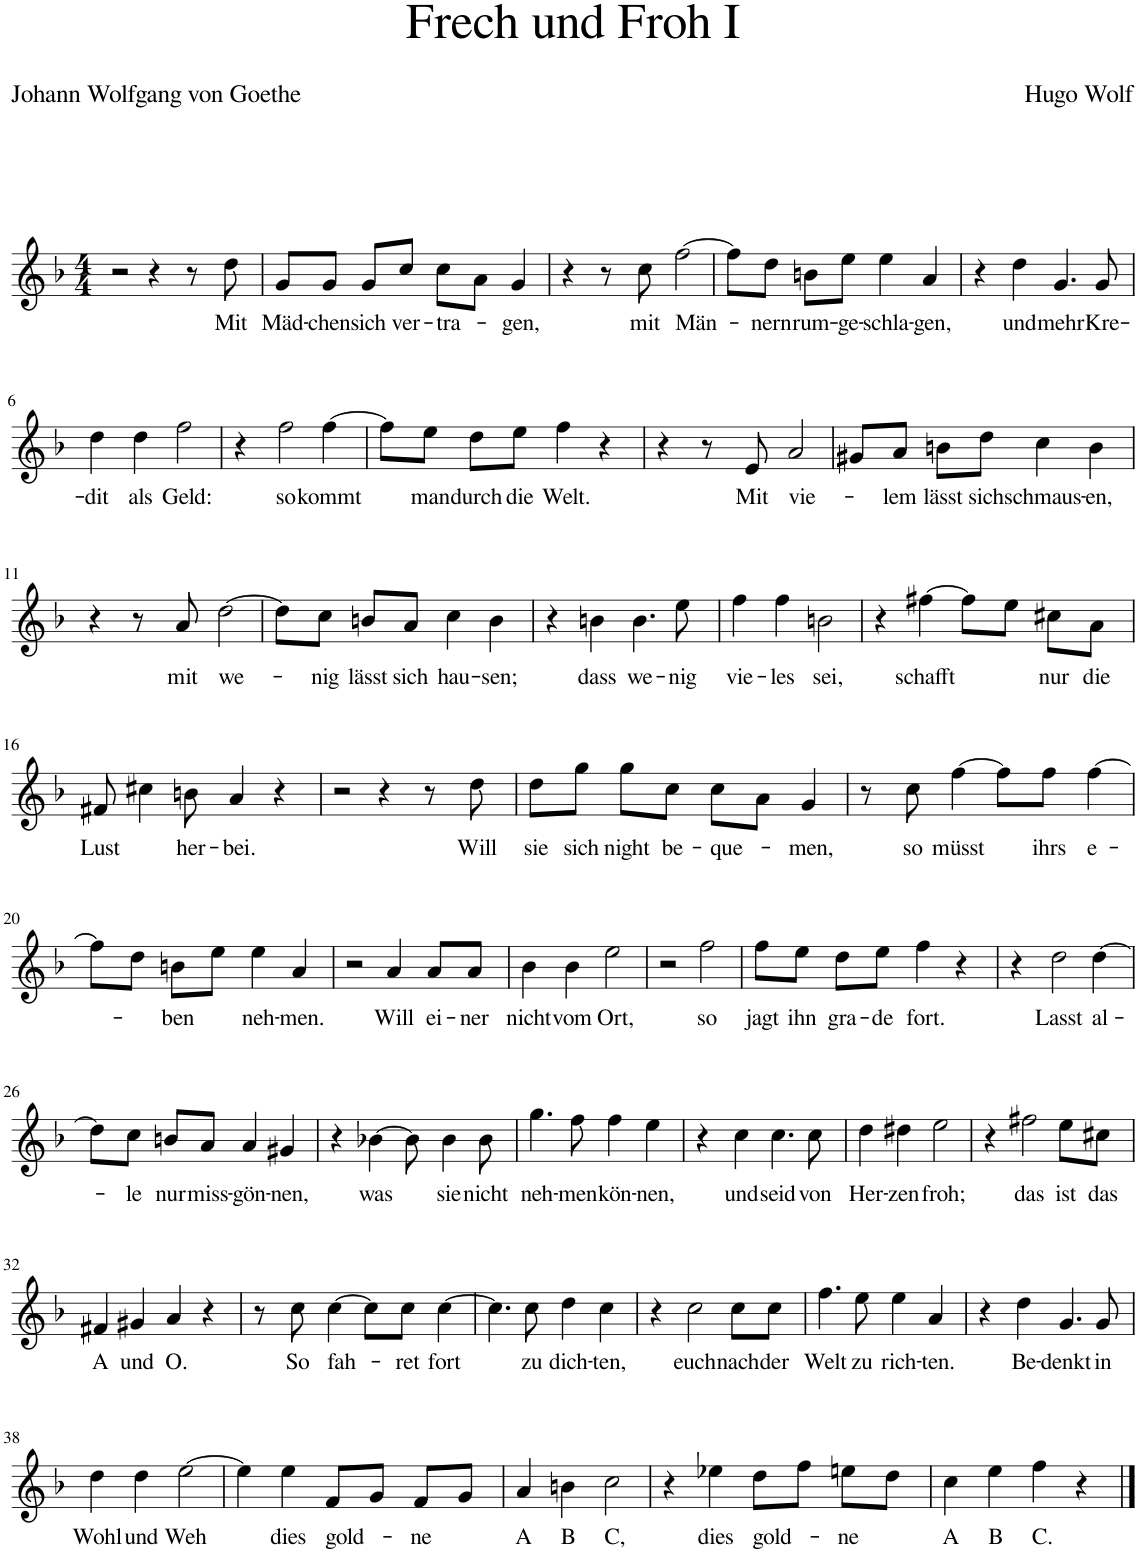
**kern	**text
*part1	*part1
*staff1	*staff1
*I"Piano	*
*I'Pno	*
*clefG2	*
*k[b-]	*
*M4/4	*
=1	=1
2r	.
4r	.
8r	.
!	!LO:LY:b
8dd\	Mit
=2	=2
!	!LO:LY:b
8g/L	Mäd-
!	!LO:LY:b
8g/J	-chen
!	!LO:LY:b
8g/L	sich
!	!LO:LY:b
8cc/J	ver-
!	!LO:LY:b
8cc\L	-tra-
8a\J	.
!	!LO:LY:b
4g/	-gen,
=3	=3
4r	.
8r	.
!	!LO:LY:b
8cc\	mit
!	!LO:LY:b
[2ff\	Män-
=4	=4
8ff\L]	.
!	!LO:LY:b
8dd\J	-nern
!	!LO:LY:b
8bn\L	rum-
!	!LO:LY:b
8ee\J	-ge-
!	!LO:LY:b
4ee\	-schla-
!	!LO:LY:b
4a/	-gen,
=5	=5
4r	.
!	!LO:LY:b
4dd\	und
!	!LO:LY:b
4.g/	mehr
!	!LO:LY:b
8g/	Kre-
!!LO:LB:g=z
=6	=6
!	!LO:LY:b
4dd\	-dit
!	!LO:LY:b
4dd\	als
!	!LO:LY:b
2ff\	Geld:
=7	=7
4r	.
!	!LO:LY:b
2ff\	so
!	!LO:LY:b
[4ff\	kommt
=8	=8
8ff\L]	.
!	!LO:LY:b
8ee\J	man
!	!LO:LY:b
8dd\L	durch
!	!LO:LY:b
8ee\J	die
!	!LO:LY:b
4ff\	Welt.
4r	.
=9	=9
4r	.
8r	.
!	!LO:LY:b
8e/	Mit
!	!LO:LY:b
2a/	vie-
=10	=10
8g#X/L	.
!	!LO:LY:b
8a/J	-lem
!	!LO:LY:b
8bn\L	lässt
!	!LO:LY:b
8dd\J	sich
!	!LO:LY:b
4cc\	schmaus-
!	!LO:LY:b
4b\	-en,
!!LO:LB:g=z
=11	=11
4r	.
8r	.
!	!LO:LY:b
8a/	mit
!	!LO:LY:b
[2dd\	we-
=12	=12
8dd\L]	.
!	!LO:LY:b
8cc\J	-nig
!	!LO:LY:b
8bn/L	lässt
!	!LO:LY:b
8a/J	sich
!	!LO:LY:b
4cc\	hau-
!	!LO:LY:b
4b\	-sen;
=13	=13
4r	.
!	!LO:LY:b
4bn\	dass
!	!LO:LY:b
4.b\	we-
!	!LO:LY:b
8ee\	-nig
=14	=14
!	!LO:LY:b
4ff\	vie-
!	!LO:LY:b
4ff\	-les
!	!LO:LY:b
2bn\	sei,
=15	=15
4r	.
!	!LO:LY:b
[4ff#X\	schafft
8ff#\L]	.
8ee\J	.
!	!LO:LY:b
8cc#X\L	nur
!	!LO:LY:b
8a\J	die
!!LO:LB:g=z
=16	=16
!	!LO:LY:b
8f#X/	Lust
4cc#X\	.
!	!LO:LY:b
8bn\	her-
!	!LO:LY:b
4a/	-bei.
4r	.
=17	=17
2r	.
4r	.
8r	.
!	!LO:LY:b
8dd\	Will
=18	=18
!	!LO:LY:b
8dd\L	sie
!	!LO:LY:b
8gg\J	sich
!	!LO:LY:b
8gg\L	night
!	!LO:LY:b
8cc\J	be-
!	!LO:LY:b
8cc\L	-que-
8a\J	.
!	!LO:LY:b
4g/	-men,
=19	=19
8r	.
!	!LO:LY:b
8cc\	so
!	!LO:LY:b
[4ff\	müsst
8ff\L]	.
!	!LO:LY:b
8ff\J	ihrs
!	!LO:LY:b
[4ff\	e-
!!LO:LB:g=z
=20	=20
8ff\L]	.
8dd\J	.
!	!LO:LY:b
8bn\L	-ben
8ee\J	.
!	!LO:LY:b
4ee\	neh-
!	!LO:LY:b
4a/	-men.
=21	=21
2r	.
!	!LO:LY:b
4a/	Will
!	!LO:LY:b
8a/L	ei-
!	!LO:LY:b
8a/J	-ner
=22	=22
!	!LO:LY:b
4b-\	nicht
!	!LO:LY:b
4b-\	vom
!	!LO:LY:b
2ee\	Ort,
=23	=23
2r	.
!	!LO:LY:b
2ff\	so
=24	=24
!	!LO:LY:b
8ff\L	jagt
!	!LO:LY:b
8ee\J	ihn
!	!LO:LY:b
8dd\L	gra-
!	!LO:LY:b
8ee\J	-de
!	!LO:LY:b
4ff\	fort.
4r	.
=25	=25
4r	.
!	!LO:LY:b
2dd\	Lasst
!	!LO:LY:b
[4dd\	al-
!!LO:LB:g=z
=26	=26
8dd\L]	.
!	!LO:LY:b
8cc\J	-le
!	!LO:LY:b
8bn/L	nur
!	!LO:LY:b
8a/J	miss-
!	!LO:LY:b
4a/	-gön-
!	!LO:LY:b
4g#X/	-nen,
=27	=27
4r	.
!	!LO:LY:b
[4b-X\	was
8b-\]	.
!	!LO:LY:b
4b-\	sie
!	!LO:LY:b
8b-\	nicht
=28	=28
!	!LO:LY:b
4.gg\	neh-
!	!LO:LY:b
8ff\	-men
!	!LO:LY:b
4ff\	kön-
!	!LO:LY:b
4ee\	-nen,
=29	=29
4r	.
!	!LO:LY:b
4cc\	und
!	!LO:LY:b
4.cc\	seid
!	!LO:LY:b
8cc\	von
=30	=30
!	!LO:LY:b
4dd\	Her-
!	!LO:LY:b
4dd#X\	-zen
!	!LO:LY:b
2ee\	froh;
=31	=31
4r	.
!	!LO:LY:b
2ff#X\	das
!	!LO:LY:b
8ee\L	ist
!	!LO:LY:b
8cc#X\J	das
!!LO:LB:g=z
=32	=32
!	!LO:LY:b
4f#X/	A
!	!LO:LY:b
4g#X/	und
!	!LO:LY:b
4a/	O.
4r	.
=33	=33
8r	.
!	!LO:LY:b
8cc\	So
!	!LO:LY:b
[4cc\	fah-
8cc\L]	.
!	!LO:LY:b
8cc\J	-ret
!	!LO:LY:b
[4cc\	fort
=34	=34
4.cc\]	.
!	!LO:LY:b
8cc\	zu
!	!LO:LY:b
4dd\	dich-
!	!LO:LY:b
4cc\	-ten,
=35	=35
4r	.
!	!LO:LY:b
2cc\	euch
!	!LO:LY:b
8cc\L	nach
!	!LO:LY:b
8cc\J	der
=36	=36
!	!LO:LY:b
4.ff\	Welt
!	!LO:LY:b
8ee\	zu
!	!LO:LY:b
4ee\	rich-
!	!LO:LY:b
4a/	-ten.
=37	=37
4r	.
!	!LO:LY:b
4dd\	Be-
!	!LO:LY:b
4.g/	-denkt
!	!LO:LY:b
8g/	in
!!LO:LB:g=z
=38	=38
!	!LO:LY:b
4dd\	Wohl
!	!LO:LY:b
4dd\	und
!	!LO:LY:b
[2ee\	Weh
=39	=39
4ee\]	.
!	!LO:LY:b
4ee\	dies
!	!LO:LY:b
8f/L	gold-
8g/J	.
!	!LO:LY:b
8f/L	-ne
8g/J	.
=40	=40
!	!LO:LY:b
4a/	A
!	!LO:LY:b
4bn\	B
!	!LO:LY:b
2cc\	C,
=41	=41
4r	.
!	!LO:LY:b
4ee-X\	dies
!	!LO:LY:b
8dd\L	gold-
8ff\J	.
!	!LO:LY:b
8een\L	-ne
8dd\J	.
=42	=42
!	!LO:LY:b
4cc\	A
!	!LO:LY:b
4ee\	B
!	!LO:LY:b
4ff\	C.
4r	.
==	==
*-	*-
